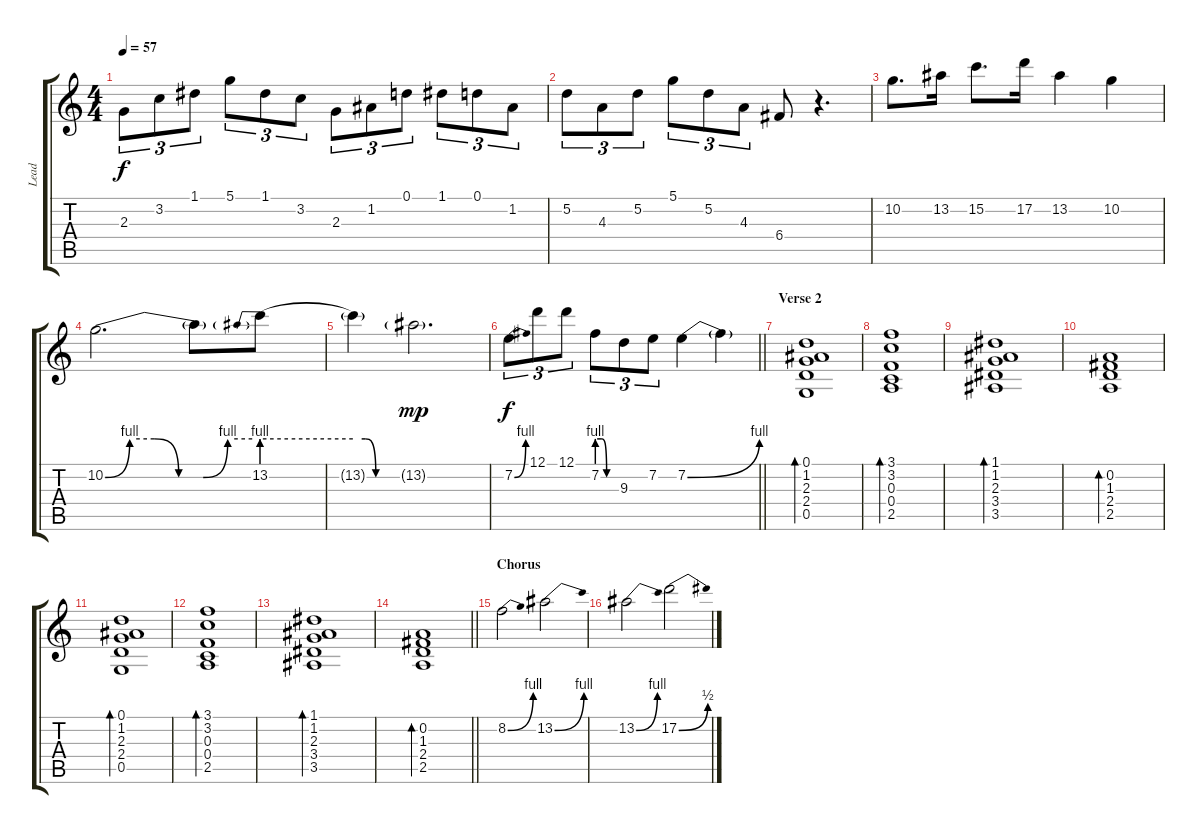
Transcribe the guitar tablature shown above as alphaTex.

\track ("Lead" "Lead") {instrument electricguitarjazz}
\staff {score tabs}
\tuning (D4 A3 F3 C3 G2 C2) {hide}
\ts (4 4)
\tempo 57
\clef g2
\ks c
2.3.8{tu (3 2) dy f} 3.2.8{tu (3 2)} 1.1.8{tu (3 2)} 5.1.8{tu (3 2)} 1.1.8{tu (3 2)} 3.2.8{tu (3 2)} 2.3.8{tu (3 2)} 1.2.8{tu (3 2)} 0.1.8{tu (3 2)} 1.1.8{tu (3 2)} 0.1.8{tu (3 2)} 1.2.8{tu (3 2)} |
5.2.8{tu (3 2)} 4.3.8{tu (3 2)} 5.2.8{tu (3 2)} 5.1.8{tu (3 2)} 5.2.8{tu (3 2)} 4.3.8{tu (3 2)} 6.4.8 r.4{d} |
10.2.8{d} 13.2.16 15.2.8{d} 17.2.16 13.2.4 10.2.4 |
10.2{be (custom 0 0 10 4 20 4 30 0 40 0 50 4 60 4)}.2{d} 10.2{t}.8 13.2{be (prebend 0 4 60 4)}.8 |
13.2{be (custom 0 4 15 4 30 0 60 0) t}.4 13.2{g}.2{d dy mp} |
\barLineRight lightlight
7.2{be (bend 0 0 60 4)}.8{tu (3 2) dy f} 12.1.8{tu (3 2)} 12.1.8{tu (3 2)} 7.2{be (custom 0 4 15 4 30 0 60 0)}.8{tu (3 2)} 9.3.8{tu (3 2)} 7.2.8{tu (3 2)} 7.2{be (bend 0 0 60 4)}.4 7.2{t}.4 |
\section ("" "Verse 2")
(0.1 1.2 2.3 2.4 0.5).1{bd 60 volume 6 instrument overdrivenguitar} |
(3.1 3.2 0.3 0.4 2.5).1{bd 60} |
(1.1 1.2 2.3 3.4 3.5).1{bd 60} |
(0.2 1.3 2.4 2.5).1{bd 30} |
(0.1 1.2 2.3 2.4 0.5).1{bd 60} |
(3.1 3.2 0.3 0.4 2.5).1{bd 60} |
(1.1 1.2 2.3 3.4 3.5).1{bd 60} |
\barLineRight lightlight
(0.2 1.3 2.4 2.5).1{bd 30} |
\section ("" "Chorus")
8.2{be (bend 0 0 60 4)}.2{volume 16 instrument electricguitarjazz} 13.2{be (bend 0 0 60 4)}.2 |
13.2{be (bend 0 0 60 4)}.2 17.2{be (bend 0 0 60 2)}.2
